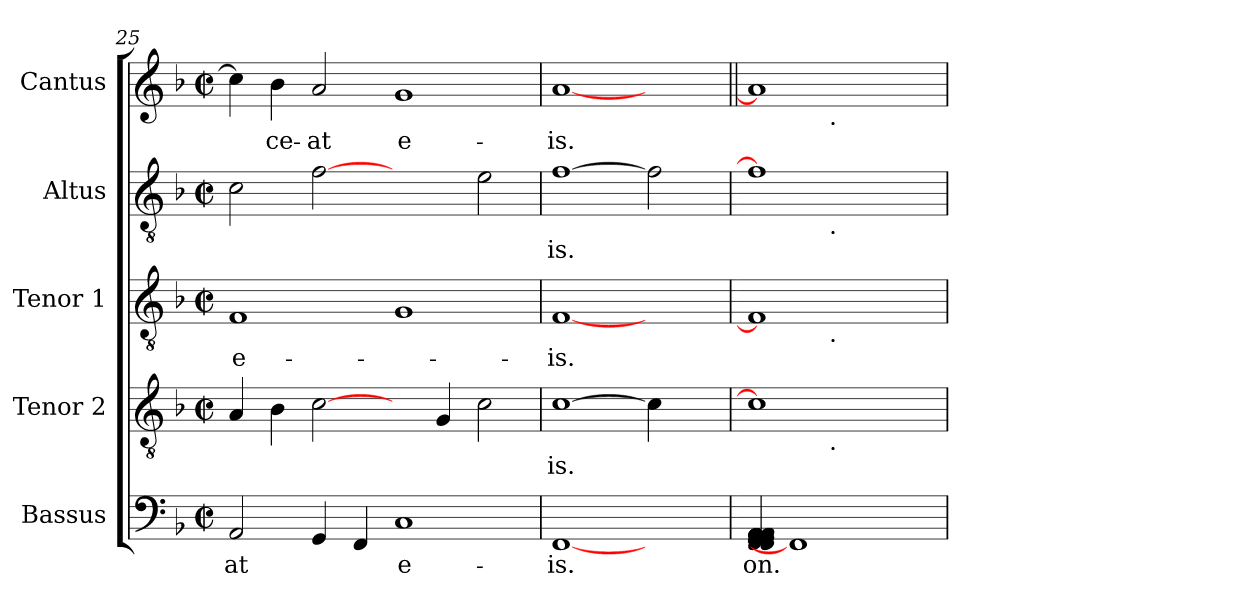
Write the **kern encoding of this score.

**kern	**text	**kern	**text	**kern	**text	**kern	**text	**kern	**text
*part5	*part5	*part4	*part4	*part3	*part3	*part2	*part2	*part1	*part1
*staff5	*staff5	*staff4	*staff4	*staff3	*staff3	*staff2	*staff2	*staff1	*staff1
*I"Bassus	*	*I"Tenor 2	*	*I"Tenor 1	*	*I"Altus	*	*I"Cantus	*
*clefF4	*	*clefGv2	*	*clefGv2	*	*clefGv2	*	*clefG2	*
*k[b-]	*	*k[b-]	*	*k[b-]	*	*k[b-]	*	*k[b-]	*
*F:	*	*F:	*	*F:	*	*F:	*	*F:	*
*M2/2	*	*M2/2	*	*M2/2	*	*M2/2	*	*M2/2	*
*met(c|)	*	*met(c|)	*	*met(c|)	*	*met(c|)	*	*met(c|)	*
=25	=25	=25	=25	=25	=25	=25	=25	=25	=25
!	!LO:LY:b:cj	!	!	!	!LO:LY:b:rj	!	!	!	!
2AA/	-at	4A/	.	1F	e-	2c\	.	4cc\]	.
!	!	!	!	!	!	!	!	!	!LO:LY:b
.	.	4B-\	.	.	.	.	.	4b-\	-ce-
!	!	!	!	!	!	!	!	!	!LO:LY:b:rj
4GG/	.	[2c\	.	.	.	[2f	.	2a/	-at
4FF/	.	.	.	.	.	.	.	.	.
!	!LO:LY:b:rj	!	!	!	!	!	!	!	!LO:LY:b:rj
1C	e-	4ryy	.	1G	.	2ryy	.	1g	e-
.	.	4G/	.	.	.	.	.	.	.
.	.	2c\	.	.	.	2e\	.	.	.
=26	=26	=26	=26	=26	=26	=26	=26	=26	=26
!	!LO:LY:b:rj	!	!LO:LY:b:rj	!	!LO:LY:b:rj	!	!LO:LY:b:rj	!	!LO:LY:b:rj
[1FF	-is.	[1c	-is.	[1F	-is.	[1f	-is.	[1a	-is.
2ryy	.	4c\]	.	2ryy	.	2f]	.	2ryy	.
.	.	4ryy	.	.	.	.	.	.	.
=27	=27||	=27	=27||	=27	=27||	=27	=27||	=27||	=27||
!	!LO:LY:b:cj	!	!	!	!	!	!	!	!
*	*	*^	*	*^	*	*^	*	*^	*
4FF/ 4GG/ 4GG/ 4FF/ 4GG/ 4AA/ 4AA/ 4AA/ 4AA/ 4AA/ 4AA/ 4GG/ 4GG/ 4AA/	-on.	1c]	4ryy	.	1F]	4ryy	.	1f]	4ryy	.	1a]	4ryy	.
1FF]	.	.	8...ryy	.	.	8...ryy	.	.	8...ryy	.	.	8...ryy	.
!	!	!	!	!	!	!	!	!	!	!	!	!LO:TX:b:t=.	!
!	!	!	!	!	!	!	!	!	!LO:TX:b:t=.	!	!	!	!
!	!	!	!	!	!	!LO:TX:b:t=.	!	!	!	!	!	!	!
!	!	!	!LO:TX:b:t=.	!	!	!	!	!	!	!	!	!	!
.	.	.	2ryy	.	.	2ryy	.	.	2ryy	.	.	2ryy	.
.	.	.	4ryy	.	.	4ryy	.	.	4ryy	.	.	4ryy	.
.	.	4ryy	.	.	4ryy	.	.	4ryy	.	.	4ryy	.	.
.	.	.	64ryy	.	.	64ryy	.	.	64ryy	.	.	64ryy	.
*	*	*v	*v	*	*	*	*	*v	*v	*	*v	*v	*
*	*	*	*	*v	*v	*	*	*	*	*
=	=	=	=	=	=	=	=	=	=
*-	*-	*-	*-	*-	*-	*-	*-	*-	*-
